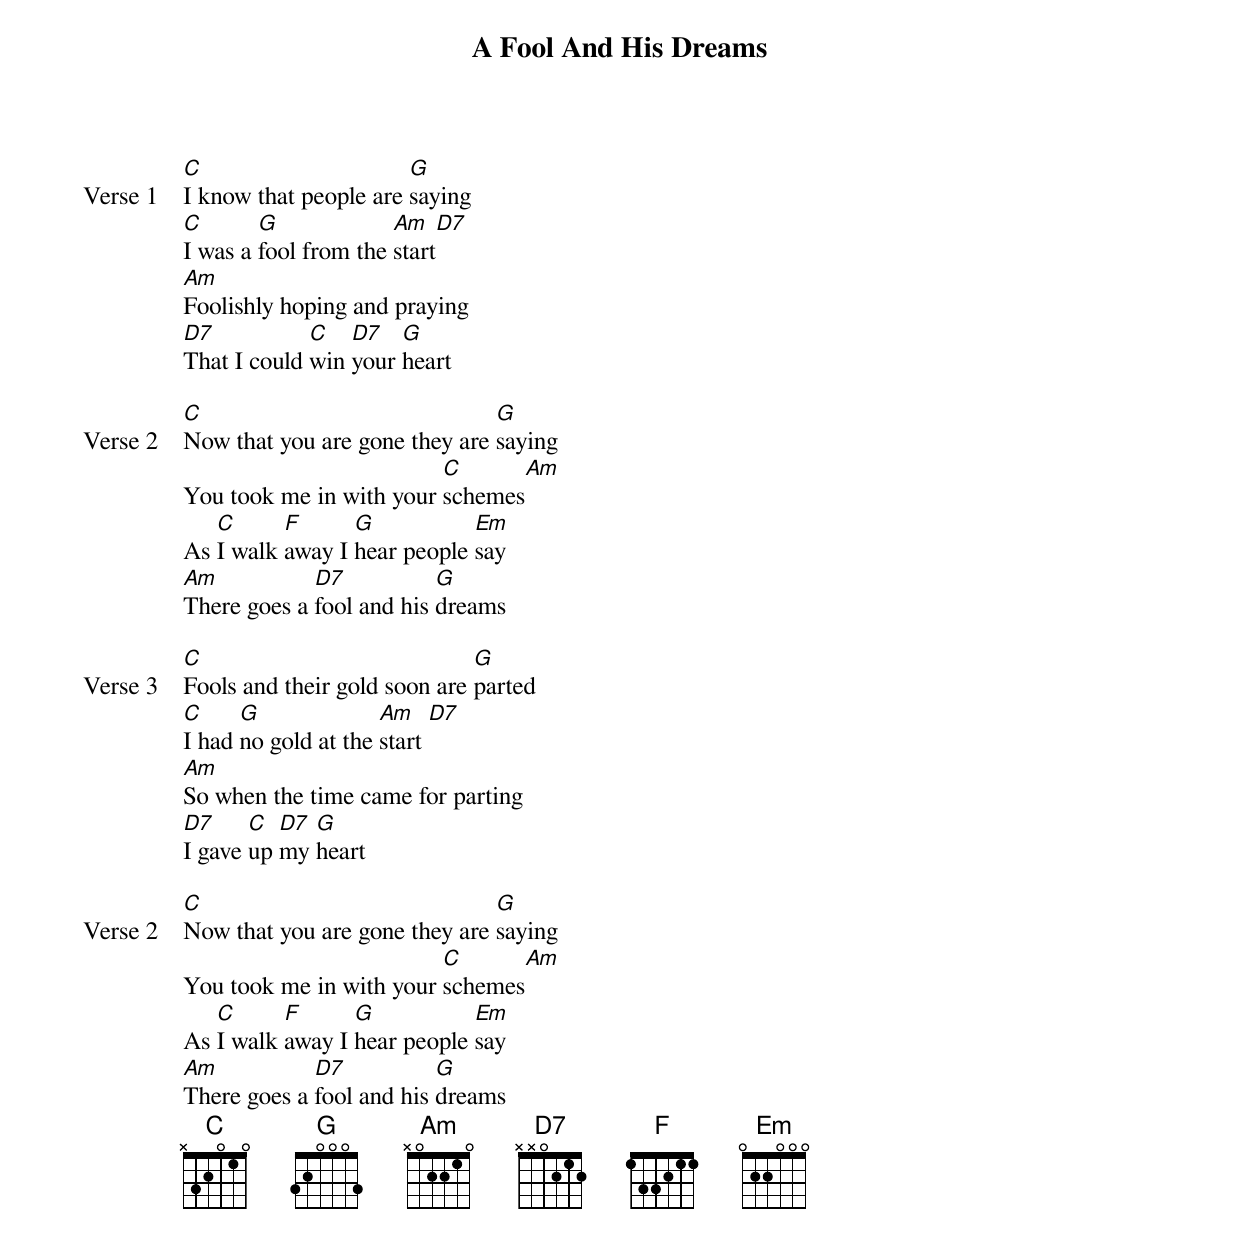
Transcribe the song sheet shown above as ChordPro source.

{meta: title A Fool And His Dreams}
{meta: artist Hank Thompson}
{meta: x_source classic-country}
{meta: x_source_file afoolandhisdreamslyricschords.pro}
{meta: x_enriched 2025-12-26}

{start_of_verse: Verse 1}
[C]I know that people are [G]saying
[C]I was a [G]fool from the [Am]start[D7]
[Am]Foolishly hoping and praying
[D7]That I could [C]win [D7]your [G]heart
{end_of_verse}

{start_of_verse: Verse 2}
[C]Now that you are gone they are [G]saying
You took me in with your [C]schemes[Am]
As [C]I walk [F]away I [G]hear people [Em]say
[Am]There goes a [D7]fool and his [G]dreams
{end_of_verse}

{start_of_verse: Verse 3}
[C]Fools and their gold soon are [G]parted
[C]I had [G]no gold at the [Am]start [D7]
[Am]So when the time came for parting
[D7]I gave [C]up [D7]my [G]heart
{end_of_verse}

{start_of_verse: Verse 2}
[C]Now that you are gone they are [G]saying
You took me in with your [C]schemes[Am]
As [C]I walk [F]away I [G]hear people [Em]say
[Am]There goes a [D7]fool and his [G]dreams
{end_of_verse}
